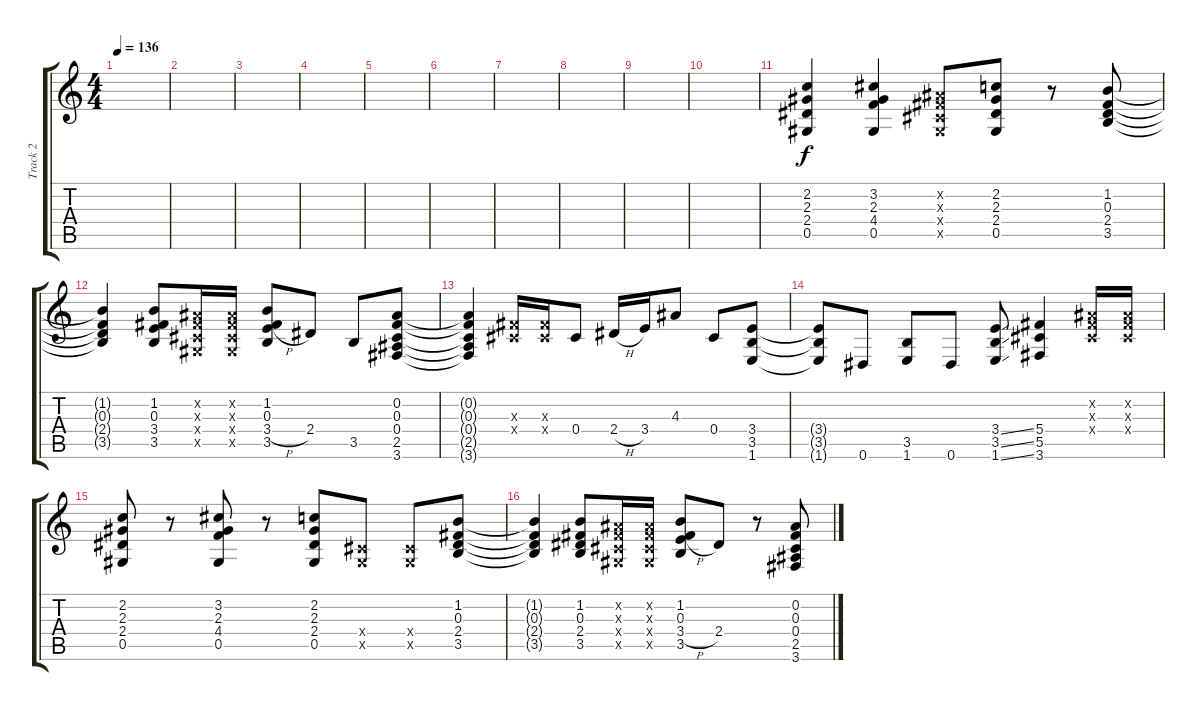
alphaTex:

\track ("Track 2" "Track 2") {instrument overdrivenguitar}
\staff {score tabs}
\tuning (Eb4 Bb3 Gb3 Db3 Ab2 Eb2) {hide}
\ts (4 4)
\tempo 136
\clef g2
\ks c
|
|
|
|
|
|
|
|
|
|
(2.2 2.3 2.4 0.5).4 (3.2 2.3 4.4 0.5).4 (0.2{x} 0.3{x} 0.4{x} 0.5{x}).8 (2.2 2.3 2.4 0.5).8 r.8 (1.2 0.3 2.4 3.5).8 |
(1.2{t} 0.3{t} 2.4{t} 3.5{t}).4 (1.2 0.3 3.4 3.5).8 (0.2{x} 0.3{x} 0.4{x} 0.5{x}).16 (0.2{x} 0.3{x} 0.4{x} 0.5{x}).16 (1.2 0.3 3.4{h} 3.5).8 2.4.8 3.5.8 (0.2 0.3 0.4 2.5 3.6).8 |
(0.2{t} 0.3{t} 0.4{t} 2.5{t} 3.6{t}).4 (0.3{x} 0.4{x}).16 (0.3{x} 0.4{x}).16 0.4.8 2.4{h}.16 3.4.16 4.3.8 0.4.8 (3.4 3.5 1.6).8 |
(3.4{t} 3.5{t} 1.6{t}).8 0.6.8 (3.5 1.6).8 0.6.8 (3.4{ss} 3.5{ss} 1.6{ss}).8 (5.4 5.5 3.6).4 (0.2{x} 0.3{x} 0.4{x}).16 (0.2{x} 0.3{x} 0.4{x}).16 |
(2.2 2.3 2.4 0.5).8 r.8 (3.2 2.3 4.4 0.5).8 r.8 (2.2 2.3 2.4 0.5).8 (0.4{x} 0.5{x}).8 (0.4{x} 0.5{x}).8 (1.2 0.3 2.4 3.5).8 |
(1.2{t} 0.3{t} 2.4{t} 3.5{t}).4 (1.2 0.3 2.4 3.5).8 (0.2{x} 0.3{x} 0.4{x} 0.5{x}).16 (0.2{x} 0.3{x} 0.4{x} 0.5{x}).16 (1.2 0.3 3.4{h} 3.5).8 2.4.8 r.8 (0.2 0.3 0.4 2.5 3.6).8
